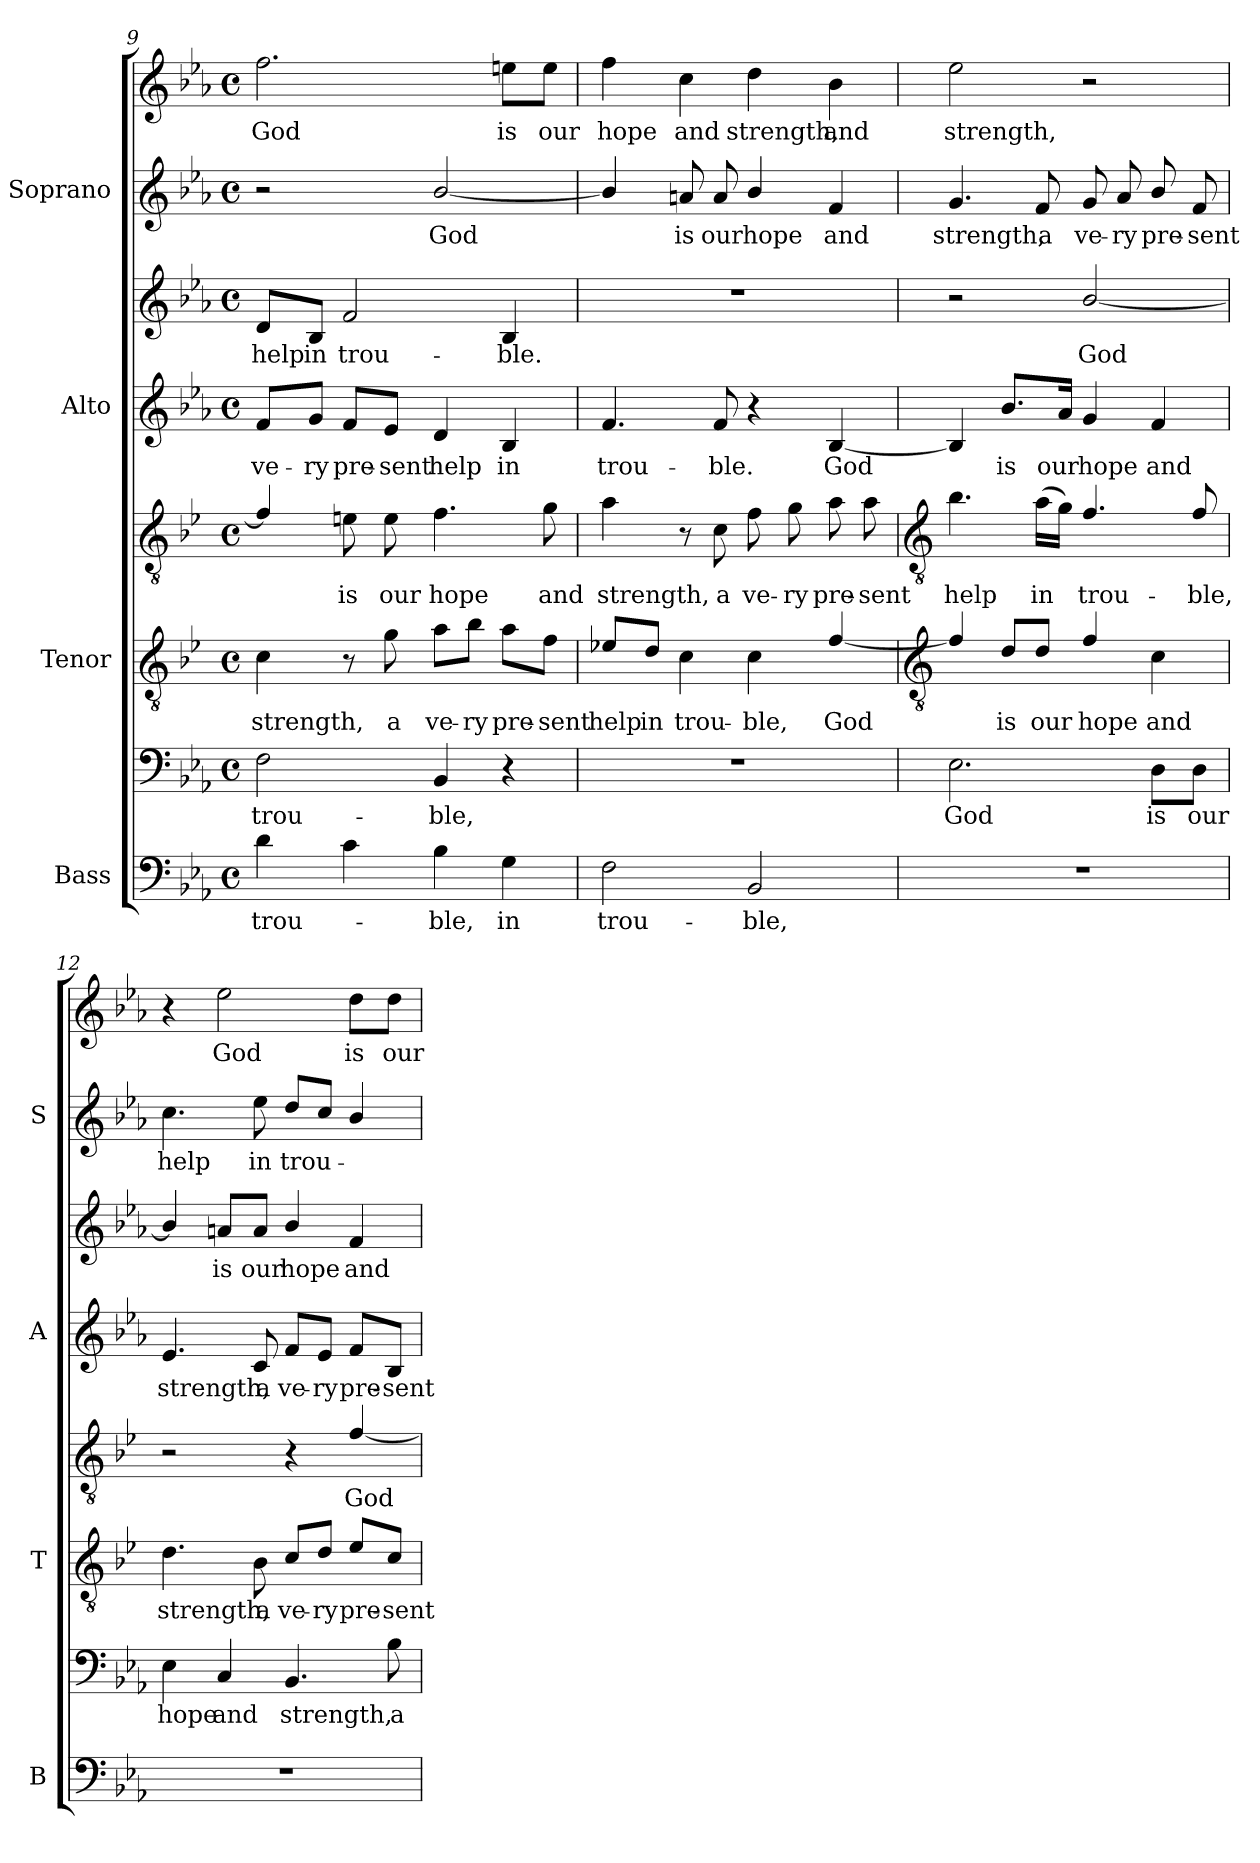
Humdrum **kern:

**kern	**text	**kern	**text	**kern	**text	**kern	**text	**kern	**text	**kern	**text	**kern	**text	**kern	**text
*part4	*part4	*part4	*part4	*part3	*part3	*part3	*part3	*part2	*part2	*part2	*part2	*part1	*part1	*part1	*part1
*staff8	*staff8	*staff7	*staff7	*staff6	*staff6	*staff5	*staff5	*staff4	*staff4	*staff3	*staff3	*staff2	*staff2	*staff1	*staff1
*I"Bass	*	*	*	*I"Tenor	*	*	*	*I"Alto	*	*	*	*I"Soprano	*	*	*
*I'B	*	*	*	*I'T	*	*	*	*I'A	*	*	*	*I'S	*	*	*
*clefF4	*	*clefF4	*	*clefGv2	*	*clefGv2	*	*clefG2	*	*clefG2	*	*clefG2	*	*clefG2	*
*	*	*	*	*ITrd4c7	*	*ITrd4c7	*	*	*	*	*	*	*	*	*
*k[b-e-a-]	*	*k[b-e-a-]	*	*k[b-e-a-]	*	*k[b-e-a-]	*	*k[b-e-a-]	*	*k[b-e-a-]	*	*k[b-e-a-]	*	*k[b-e-a-]	*
*E-:	*	*E-:	*	*E-:	*	*E-:	*	*E-:	*	*E-:	*	*E-:	*	*E-:	*
*M4/4	*	*M4/4	*	*M4/4	*	*M4/4	*	*M4/4	*	*M4/4	*	*M4/4	*	*M4/4	*
*met(c)	*	*met(c)	*	*met(c)	*	*met(c)	*	*met(c)	*	*met(c)	*	*met(c)	*	*met(c)	*
=9	=9	=9	=9	=9	=9	=9	=9	=9	=9	=9	=9	=9	=9	=9	=9
!	!LO:LY:b	!	!LO:LY:b	!	!LO:LY:b	!	!	!	!LO:LY:b	!	!LO:LY:b	!	!	!	!LO:LY:b
4d	trou-	2F	trou-	4F	strength,	4B-/]	.	8f/L	ve-	8d/L	help	2r	.	2.ff	God
!	!	!	!	!	!	!	!	!	!LO:LY:b	!	!LO:LY:b	!	!	!	!
.	.	.	.	.	.	.	.	8g/J	-ry	8B-/J	in	.	.	.	.
!	!	!	!	!	!	!	!LO:LY:b	!	!LO:LY:b	!	!LO:LY:b	!	!	!	!
4c	.	.	.	8r	.	8An	is	8f/L	pre-	2f	trou-	.	.	.	.
!	!	!	!	!	!LO:LY:b	!	!LO:LY:b	!	!LO:LY:b	!	!	!	!	!	!
.	.	.	.	8c	a	8A	our	8e-/J	-sent	.	.	.	.	.	.
!	!LO:LY:b	!	!LO:LY:b	!	!LO:LY:b	!	!LO:LY:b	!	!LO:LY:b	!	!	!	!LO:LY:b	!	!
4B-	ble,	4BB-	-ble,	8d\L	ve-	4.B-	hope	4d	help	.	.	[2b-/	God	.	.
!	!	!	!	!	!LO:LY:b	!	!	!	!	!	!	!	!	!	!
.	.	.	.	8e-\J	-ry	.	.	.	.	.	.	.	.	.	.
!	!LO:LY:b	!	!	!	!LO:LY:b	!	!	!	!LO:LY:b	!	!LO:LY:b	!	!	!	!LO:LY:b
4G	in	4r	.	8d\L	pre-	.	.	4B-	in	4B-	-ble.	.	.	8een\L	is
!	!	!	!	!	!LO:LY:b	!	!LO:LY:b	!	!	!	!	!	!	!	!LO:LY:b
.	.	.	.	8B-\J	-sent	8c	and	.	.	.	.	.	.	8ee\J	our
=10	=10	=10	=10	=10	=10	=10	=10	=10	=10	=10	=10	=10	=10	=10	=10
!	!LO:LY:b	!	!	!	!LO:LY:b	!	!LO:LY:b	!	!LO:LY:b	!	!	!	!	!	!LO:LY:b
2F	trou-	1r	.	8A-X/L	help	4d	strength,	4.f	trou-	1r	.	4b-/]	.	4ff	hope
!	!	!	!	!	!LO:LY:b	!	!	!	!	!	!	!	!	!	!
.	.	.	.	8G/J	in	.	.	.	.	.	.	.	.	.	.
!	!	!	!	!	!LO:LY:b	!	!	!	!	!	!	!	!LO:LY:b	!	!LO:LY:b
.	.	.	.	4F	trou-	8r	.	.	.	.	.	8an	is	4cc	and
!	!	!	!	!	!	!	!LO:LY:b	!	!LO:LY:b	!	!	!	!LO:LY:b	!	!
.	.	.	.	.	.	8F	a	8f	-ble.	.	.	8a	our	.	.
!	!LO:LY:b	!	!	!	!LO:LY:b	!	!LO:LY:b	!	!	!	!	!	!LO:LY:b	!	!LO:LY:b
2BB-	-ble,	.	.	4F	-ble,	8B-	ve-	4r	.	.	.	4b-/	hope	4dd	strength,
!	!	!	!	!	!	!	!LO:LY:b	!	!	!	!	!	!	!	!
.	.	.	.	.	.	8c	-ry	.	.	.	.	.	.	.	.
!	!	!	!	!	!LO:LY:b	!	!LO:LY:b	!	!LO:LY:b	!	!	!	!LO:LY:b	!	!LO:LY:b
.	.	.	.	[4B-/	God	8d	pre-	[4B-	God	.	.	4f	and	4b-	and
!	!	!	!	!	!	!	!LO:LY:b	!	!	!	!	!	!	!	!
.	.	.	.	.	.	8d	-sent	.	.	.	.	.	.	.	.
!!LO:LB:g=z
=11	=11	=11	=11	=11	=11	=11	=11	=11	=11	=11	=11	=11	=11	=11	=11
*	*	*	*	*clefGv2	*	*clefGv2	*	*	*	*	*	*	*	*	*
!	!	!	!LO:LY:b	!	!	!	!LO:LY:b	!	!	!	!	!	!LO:LY:b	!	!LO:LY:b
1r	.	2.E-	God	4B-/]	.	4.e-	help	4B-]	.	2r	.	4.g	strength,	2ee-	strength,
!	!	!	!	!	!LO:LY:b	!	!	!	!LO:LY:b	!	!	!	!	!	!
.	.	.	.	8G/L	is	.	.	8.b-/L	is	.	.	.	.	.	.
!	!	!	!	!	!LO:LY:b	!	!LO:LY:b	!	!	!	!	!	!LO:LY:b	!	!
.	.	.	.	8G/J	our	(>16dLL	in	.	.	.	.	8f	a	.	.
!	!	!	!	!	!	!	!	!	!LO:LY:b	!	!	!	!	!	!
.	.	.	.	.	.	16cJJ)	.	16a-/Jk	our	.	.	.	.	.	.
!	!	!	!	!	!LO:LY:b	!	!LO:LY:b	!	!LO:LY:b	!	!LO:LY:b	!	!LO:LY:b	!	!
.	.	.	.	4B-/	hope	4.B-/	trou-	4g	hope	[2b-/	God	8g	ve-	2r	.
!	!	!	!	!	!	!	!	!	!	!	!	!	!LO:LY:b	!	!
.	.	.	.	.	.	.	.	.	.	.	.	8a-	-ry	.	.
!	!	!	!LO:LY:b	!	!LO:LY:b	!	!	!	!LO:LY:b	!	!	!	!LO:LY:b	!	!
.	.	8D\L	is	4F	and	.	.	4f	and	.	.	8b-/	pre-	.	.
!	!	!	!LO:LY:b	!	!	!	!LO:LY:b	!	!	!	!	!	!LO:LY:b	!	!
.	.	8D\J	our	.	.	8B-/	-ble,	.	.	.	.	8f	-sent	.	.
=12	=12	=12	=12	=12	=12	=12	=12	=12	=12	=12	=12	=12	=12	=12	=12
!	!	!	!LO:LY:b	!	!LO:LY:b	!	!	!	!LO:LY:b	!	!	!	!LO:LY:b	!	!
1r	.	4E-	hope	4.G	strength,	2r	.	4.e-	strength,	4b-/]	.	4.cc	help	4r	.
!	!	!	!LO:LY:b	!	!	!	!	!	!	!	!LO:LY:b	!	!	!	!LO:LY:b
.	.	4C	and	.	.	.	.	.	.	8an/L	is	.	.	2ee-	God
!	!	!	!	!	!LO:LY:b	!	!	!	!LO:LY:b	!	!LO:LY:b	!	!LO:LY:b	!	!
.	.	.	.	8E-	a	.	.	8c	a	8a/J	our	8ee-	in	.	.
!	!	!	!LO:LY:b	!	!LO:LY:b	!	!	!	!LO:LY:b	!	!LO:LY:b	!	!LO:LY:b	!	!
.	.	4.BB-	strength,	8F/L	ve-	4r	.	8f/L	ve-	4b-/	hope	8ddL	trou-	.	.
!	!	!	!	!	!LO:LY:b	!	!	!	!LO:LY:b	!	!	!	!	!	!
.	.	.	.	8G/J	-ry	.	.	8e-/J	-ry	.	.	8cc/J	.	.	.
!	!	!	!	!	!LO:LY:b	!	!LO:LY:b	!	!LO:LY:b	!	!LO:LY:b	!	!	!	!LO:LY:b
.	.	.	.	8A-/L	pre-	[4B-/	God	8f/L	pre-	4f	and	4b-/	.	8dd\L	is
!	!	!	!LO:LY:b	!	!LO:LY:b	!	!	!	!LO:LY:b	!	!	!	!	!	!LO:LY:b
.	.	8B-	a	8F/J	-sent	.	.	8B-/J	-sent	.	.	.	.	8dd\J	our
=	=	=	=	=	=	=	=	=	=	=	=	=	=	=	=
*-	*-	*-	*-	*-	*-	*-	*-	*-	*-	*-	*-	*-	*-	*-	*-
